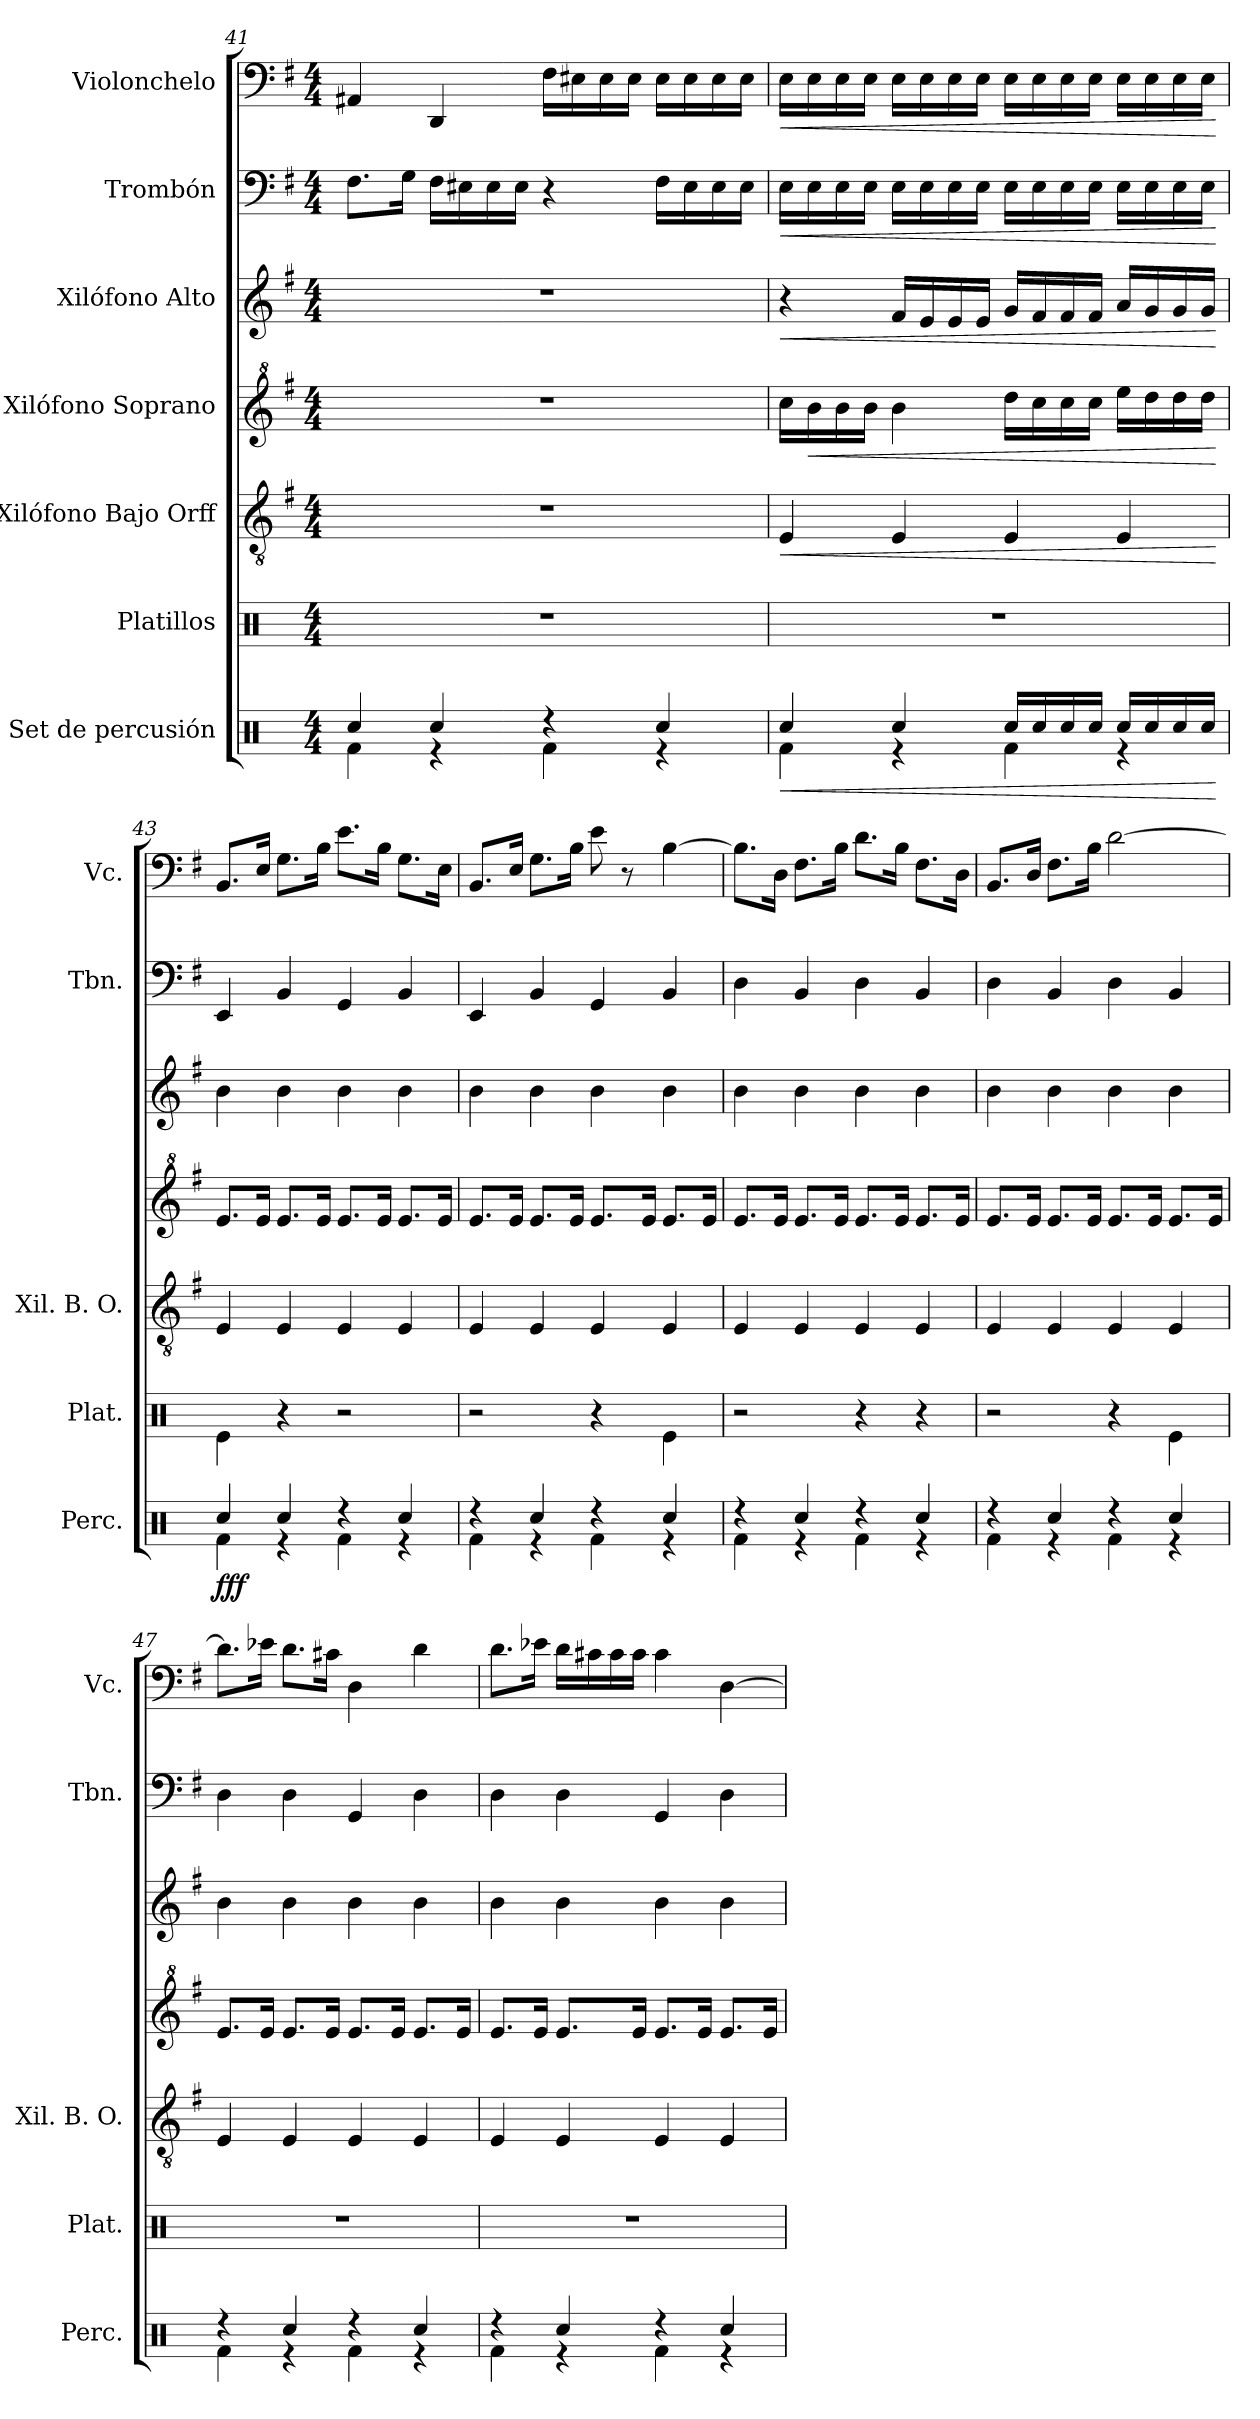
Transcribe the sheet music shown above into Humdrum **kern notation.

**kern	**dynam	**kern	**kern	**dynam	**kern	**dynam	**kern	**dynam	**kern	**dynam	**kern	**dynam
*part7	*part7	*part6	*part5	*part5	*part4	*part4	*part3	*part3	*part2	*part2	*part1	*part1
*staff7	*staff7	*staff6	*staff5	*staff5	*staff4	*staff4	*staff3	*staff3	*staff2	*staff2	*staff1	*staff1
*I"Set de percusión	*	*I"Platillos	*I"Xilófono Bajo Orff	*	*I"Xilófono Soprano	*	*I"Xilófono Alto	*	*I"Trombón	*	*I"Violonchelo	*
*I'Perc.	*	*I'Plat.	*I'Xil. B. O.	*	*	*	*	*	*I'Tbn.	*	*I'Vc.	*
*clefX	*	*clefX	*clefGv2	*	*clefG^2	*	*clefG2	*	*clefF4	*	*clefF4	*
*k[]	*	*k[]	*k[f#]	*	*k[f#]	*	*k[f#]	*	*k[f#]	*	*k[f#]	*
*M4/4	*	*M4/4	*M4/4	*	*M4/4	*	*M4/4	*	*M4/4	*	*M4/4	*
=41	=41	=41	=41	=41	=41	=41	=41	=41	=41	=41	=41	=41
*^	*	*	*	*	*	*	*	*	*	*	*	*
4Rcc/	4Rf\	.	1r	1r	.	1r	.	1r	.	8.F#\L	.	4AA#X/	.
.	.	.	.	.	.	.	.	.	.	16G\Jk	.	.	.
4Rcc/	4r	.	.	.	.	.	.	.	.	16F#\LL	.	4DD/	.
.	.	.	.	.	.	.	.	.	.	16E#X\	.	.	.
.	.	.	.	.	.	.	.	.	.	16E#\	.	.	.
.	.	.	.	.	.	.	.	.	.	16E#\JJ	.	.	.
4r	4Rf\	.	.	.	.	.	.	.	.	4r	.	16F#\LL	.
.	.	.	.	.	.	.	.	.	.	.	.	16E#X\	.
.	.	.	.	.	.	.	.	.	.	.	.	16E#\	.
.	.	.	.	.	.	.	.	.	.	.	.	16E#\JJ	.
4Rcc/	4r	.	.	.	.	.	.	.	.	16F#\LL	.	16E#\LL	.
.	.	.	.	.	.	.	.	.	.	16E#\	.	16E#\	.
.	.	.	.	.	.	.	.	.	.	16E#\	.	16E#\	.
.	.	.	.	.	.	.	.	.	.	16E#\JJ	.	16E#\JJ	.
!!LO:PB:g=z
=42	=42	=42	=42	=42	=42	=42	=42	=42	=42	=42	=42	=42	=42
!	!	!LO:HP:b	!	!	!LO:HP:b	!	!	!	!LO:HP:b	!	!LO:HP:b	!	!LO:HP:b
4Rcc/	4Rf\	<	1r	4E/	<	16ccc\LL	.	4r	<	16E\LL	<	16E\LL	<
!	!	!	!	!	!	!	!LO:HP:b	!	!	!	!	!	!
.	.	.	.	.	.	16bb\	<	.	.	16E\	.	16E\	.
.	.	.	.	.	.	16bb\	.	.	.	16E\	.	16E\	.
.	.	.	.	.	.	16bb\JJ	.	.	.	16E\JJ	.	16E\JJ	.
4Rcc/	4r	.	.	4E/	.	4bb\	.	16f#/LL	.	16E\LL	.	16E\LL	.
.	.	.	.	.	.	.	.	16e/	.	16E\	.	16E\	.
.	.	.	.	.	.	.	.	16e/	.	16E\	.	16E\	.
.	.	.	.	.	.	.	.	16e/JJ	.	16E\JJ	.	16E\JJ	.
16Rcc/LL	4Rf\	.	.	4E/	.	16ddd\LL	.	16g/LL	.	16E\LL	.	16E\LL	.
16Rcc/	.	.	.	.	.	16ccc\	.	16f#/	.	16E\	.	16E\	.
16Rcc/	.	.	.	.	.	16ccc\	.	16f#/	.	16E\	.	16E\	.
16Rcc/JJ	.	.	.	.	.	16ccc\JJ	.	16f#/JJ	.	16E\JJ	.	16E\JJ	.
16Rcc/LL	4r	.	.	4E/	.	16eee\LL	.	16a/LL	.	16E\LL	.	16E\LL	.
16Rcc/	.	.	.	.	.	16ddd\	.	16g/	.	16E\	.	16E\	.
16Rcc/	.	.	.	.	.	16ddd\	.	16g/	.	16E\	.	16E\	.
16Rcc/JJ	.	.	.	.	.	16ddd\JJ	.	16g/JJ	.	16E\JJ	.	16E\JJ	.
*v	*v	*	*	*	*	*	*	*	*	*	*	*	*
.	[	.	.	[	.	[	.	[	.	[	.	[
=43	=43	=43	=43	=43	=43	=43	=43	=43	=43	=43	=43	=43
*^	*	*	*	*	*	*	*	*	*	*	*	*
!	!	!LO:DY:b	!	!	!	!	!	!	!	!	!	!	!
4Rcc/	4Rf\	fff	4Re\	4E/	.	8.ee/L	.	4b\	.	4EE/	.	8.BB/L	.
.	.	.	.	.	.	16ee/Jk	.	.	.	.	.	16E/Jk	.
4Rcc/	4r	.	4r	4E/	.	8.ee/L	.	4b\	.	4BB/	.	8.G\L	.
.	.	.	.	.	.	16ee/Jk	.	.	.	.	.	16B\Jk	.
4r	4Rf\	.	2r	4E/	.	8.ee/L	.	4b\	.	4GG/	.	8.e\L	.
.	.	.	.	.	.	16ee/Jk	.	.	.	.	.	16B\Jk	.
4Rcc/	4r	.	.	4E/	.	8.ee/L	.	4b\	.	4BB/	.	8.G\L	.
.	.	.	.	.	.	16ee/Jk	.	.	.	.	.	16E\Jk	.
=44	=44	=44	=44	=44	=44	=44	=44	=44	=44	=44	=44	=44	=44
4r	4Rf\	.	2r	4E/	.	8.ee/L	.	4b\	.	4EE/	.	8.BB/L	.
.	.	.	.	.	.	16ee/Jk	.	.	.	.	.	16E/Jk	.
4Rcc/	4r	.	.	4E/	.	8.ee/L	.	4b\	.	4BB/	.	8.G\L	.
.	.	.	.	.	.	16ee/Jk	.	.	.	.	.	16B\Jk	.
4r	4Rf\	.	4r	4E/	.	8.ee/L	.	4b\	.	4GG/	.	8e\	.
.	.	.	.	.	.	.	.	.	.	.	.	8r	.
.	.	.	.	.	.	16ee/Jk	.	.	.	.	.	.	.
4Rcc/	4r	.	4Re\	4E/	.	8.ee/L	.	4b\	.	4BB/	.	[4B\	.
.	.	.	.	.	.	16ee/Jk	.	.	.	.	.	.	.
!!LO:PB:g=z
=45	=45	=45	=45	=45	=45	=45	=45	=45	=45	=45	=45	=45	=45
4r	4Rf\	.	2r	4E/	.	8.ee/L	.	4b\	.	4D\	.	8.B\L]	.
.	.	.	.	.	.	16ee/Jk	.	.	.	.	.	16D\Jk	.
4Rcc/	4r	.	.	4E/	.	8.ee/L	.	4b\	.	4BB/	.	8.F#\L	.
.	.	.	.	.	.	16ee/Jk	.	.	.	.	.	16B\Jk	.
4r	4Rf\	.	4r	4E/	.	8.ee/L	.	4b\	.	4D\	.	8.d\L	.
.	.	.	.	.	.	16ee/Jk	.	.	.	.	.	16B\Jk	.
4Rcc/	4r	.	4r	4E/	.	8.ee/L	.	4b\	.	4BB/	.	8.F#\L	.
.	.	.	.	.	.	16ee/Jk	.	.	.	.	.	16D\Jk	.
=46	=46	=46	=46	=46	=46	=46	=46	=46	=46	=46	=46	=46	=46
4r	4Rf\	.	2r	4E/	.	8.ee/L	.	4b\	.	4D\	.	8.BB/L	.
.	.	.	.	.	.	16ee/Jk	.	.	.	.	.	16D/Jk	.
4Rcc/	4r	.	.	4E/	.	8.ee/L	.	4b\	.	4BB/	.	8.F#\L	.
.	.	.	.	.	.	16ee/Jk	.	.	.	.	.	16B\Jk	.
4r	4Rf\	.	4r	4E/	.	8.ee/L	.	4b\	.	4D\	.	[2d\	.
.	.	.	.	.	.	16ee/Jk	.	.	.	.	.	.	.
4Rcc/	4r	.	4Re\	4E/	.	8.ee/L	.	4b\	.	4BB/	.	.	.
.	.	.	.	.	.	16ee/Jk	.	.	.	.	.	.	.
=47	=47	=47	=47	=47	=47	=47	=47	=47	=47	=47	=47	=47	=47
4r	4Rf\	.	1r	4E/	.	8.ee/L	.	4b\	.	4D\	.	8.d\L]	.
.	.	.	.	.	.	16ee/Jk	.	.	.	.	.	16e-X\Jk	.
4Rcc/	4r	.	.	4E/	.	8.ee/L	.	4b\	.	4D\	.	8.d\L	.
.	.	.	.	.	.	16ee/Jk	.	.	.	.	.	16c#X\Jk	.
4r	4Rf\	.	.	4E/	.	8.ee/L	.	4b\	.	4GG/	.	4D\	.
.	.	.	.	.	.	16ee/Jk	.	.	.	.	.	.	.
4Rcc/	4r	.	.	4E/	.	8.ee/L	.	4b\	.	4D\	.	4d\	.
.	.	.	.	.	.	16ee/Jk	.	.	.	.	.	.	.
!!LO:PB:g=z
=48	=48	=48	=48	=48	=48	=48	=48	=48	=48	=48	=48	=48	=48
4r	4Rf\	.	1r	4E/	.	8.ee/L	.	4b\	.	4D\	.	8.d\L	.
.	.	.	.	.	.	16ee/Jk	.	.	.	.	.	16e-X\Jk	.
4Rcc/	4r	.	.	4E/	.	8.ee/L	.	4b\	.	4D\	.	16d\LL	.
.	.	.	.	.	.	.	.	.	.	.	.	16c#X\	.
.	.	.	.	.	.	.	.	.	.	.	.	16c#\	.
.	.	.	.	.	.	16ee/Jk	.	.	.	.	.	16c#\JJ	.
4r	4Rf\	.	.	4E/	.	8.ee/L	.	4b\	.	4GG/	.	4c#\	.
.	.	.	.	.	.	16ee/Jk	.	.	.	.	.	.	.
4Rcc/	4r	.	.	4E/	.	8.ee/L	.	4b\	.	4D\	.	[4D\	.
.	.	.	.	.	.	16ee/Jk	.	.	.	.	.	.	.
*v	*v	*	*	*	*	*	*	*	*	*	*	*	*
=	=	=	=	=	=	=	=	=	=	=	=	=
*-	*-	*-	*-	*-	*-	*-	*-	*-	*-	*-	*-	*-
